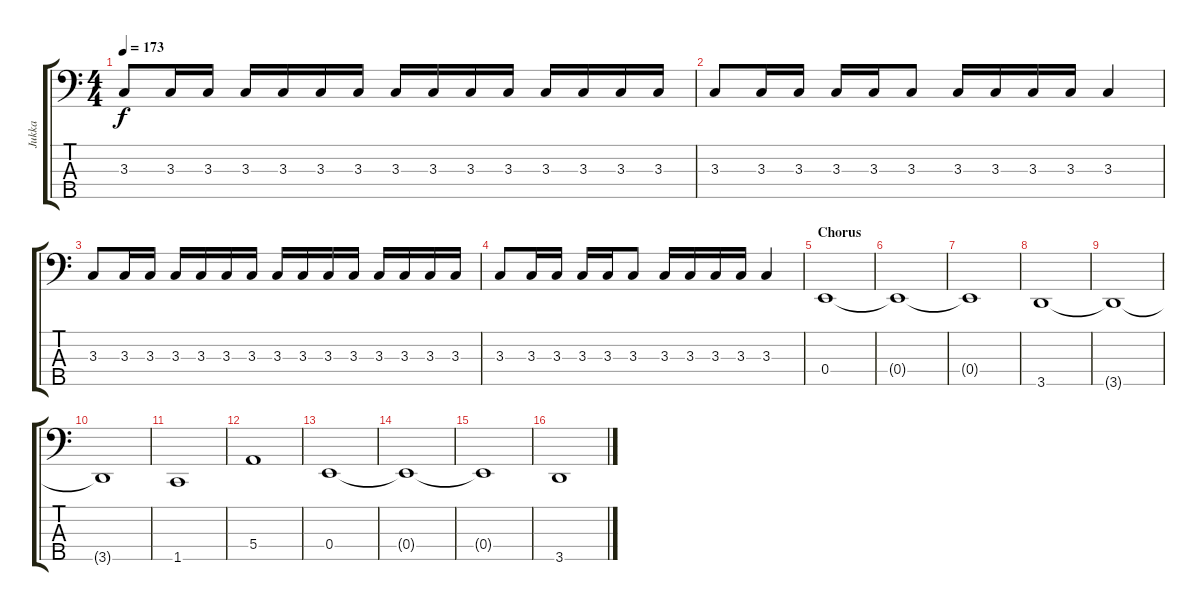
\track ("Jukka" "Jukka") {instrument electricbasspick}
\staff {score tabs}
\tuning (G2 D2 A1 E1 B0) {hide}
\ts (4 4)
\tempo 173
\clef f4
\ks c
3.3.8{dy f} 3.3.16 3.3.16 3.3.16 3.3.16 3.3.16 3.3.16 3.3.16 3.3.16 3.3.16 3.3.16 3.3.16 3.3.16 3.3.16 3.3.16 |
3.3.8 3.3.16 3.3.16 3.3.16 3.3.16 3.3.8 3.3.16 3.3.16 3.3.16 3.3.16 3.3.4 |
3.3.8 3.3.16 3.3.16 3.3.16 3.3.16 3.3.16 3.3.16 3.3.16 3.3.16 3.3.16 3.3.16 3.3.16 3.3.16 3.3.16 3.3.16 |
3.3.8 3.3.16 3.3.16 3.3.16 3.3.16 3.3.8 3.3.16 3.3.16 3.3.16 3.3.16 3.3.4 |
\section ("" "Chorus")
0.4.1 |
0.4{t}.1 |
0.4{t}.1 |
3.5.1 |
3.5{t}.1 |
3.5{t}.1 |
1.5.1 |
5.4.1 |
0.4.1 |
0.4{t}.1 |
0.4{t}.1 |
3.5.1
